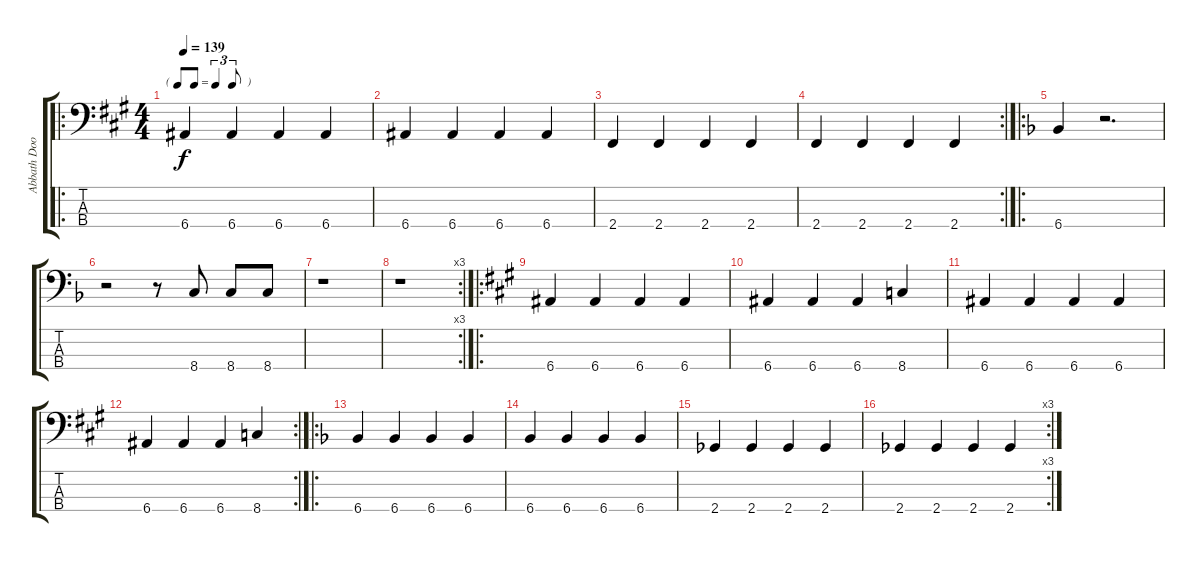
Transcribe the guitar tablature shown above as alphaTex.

\track ("Abbath Doom Occulta" "Abbath Doo") {instrument electricbassfinger}
\staff {score tabs}
\tuning (G2 D2 A1 E1) {hide}
\ro
\ts (4 4)
\tf triplet8th
\tempo 139
\clef f4
\ks a
6.4.4{dy f instrument electricbassfinger} 6.4.4 6.4.4 6.4.4 |
6.4.4 6.4.4 6.4.4 6.4.4 |
2.4.4 2.4.4 2.4.4 2.4.4 |
\rc 2
2.4.4 2.4.4 2.4.4 2.4.4 |
\ro
\ks f
6.4.4 r.2{d} |
r.2 r.8 8.4.8 8.4.8 8.4.8 |
r.1 |
\rc 3
r.1 |
\ro
\ks a
6.4.4 6.4.4 6.4.4 6.4.4 |
6.4.4 6.4.4 6.4.4 8.4.4 |
6.4.4 6.4.4 6.4.4 6.4.4 |
\rc 2
6.4.4 6.4.4 6.4.4 8.4.4 |
\ro
\ks f
6.4.4 6.4.4 6.4.4 6.4.4 |
6.4.4 6.4.4 6.4.4 6.4.4 |
2.4.4 2.4.4 2.4.4 2.4.4 |
\rc 3
2.4.4 2.4.4 2.4.4 2.4.4
